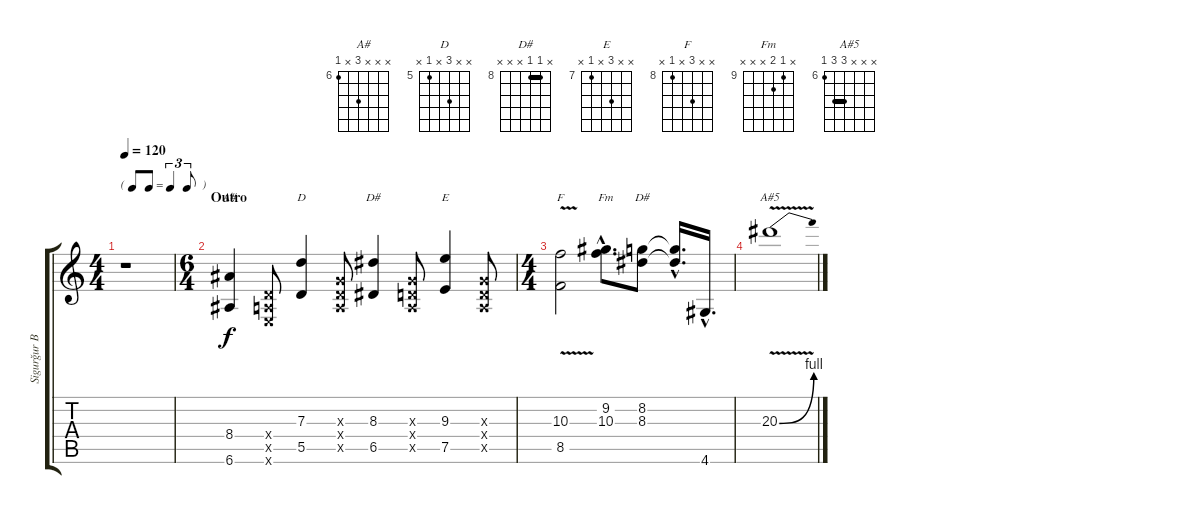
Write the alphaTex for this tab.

\track ("Sigurğur Bachmann, Lead Guitar" "Sigurğur B") {instrument overdrivenguitar}
\staff {score tabs}
\tuning (E4 B3 G3 D3 A2 E2) {hide}
\chord ("A#" x x x 8 x 6) {firstfret 6}
\chord ("D" x x 7 x 5 x) {firstfret 5}
\chord ("D#" x x 8 x 6 x) {firstfret 6}
\chord ("E" x x 9 x 7 x) {firstfret 7}
\chord ("F" x x 10 x 8 x) {firstfret 8}
\chord ("Fm" x 9 10 x x x) {firstfret 9}
\chord ("D#" x 8 8 x x x) {firstfret 8 barre 8}
\chord ("A#5" x x x 8 8 6) {firstfret 6 barre 8}
\ts (4 4)
\tf triplet8th
\tempo 120
\clef g2
\ks c
r.1{dy f} |
\ts (6 4)
\section ("" "Outro")
(8.4 6.6).4{ch "A#"} (0.4{x} 0.5{x} 0.6{x}).8 (7.3 5.5).4{ch "D"} (0.3{x} 0.4{x} 0.5{x}).8 (8.3 6.5).4{ch "D#"} (0.3{x} 0.4{x} 0.5{x}).8 (9.3 7.5).4{ch "E"} (0.3{x} 0.4{x} 0.5{x}).8 |
\ts (4 4)
(10.3{v} 8.5).2{ch "F"} (9.2{hac} 10.3{hac}).8{d ch "Fm"} (8.2 8.3).8{ch "D#"} (8.2{hac t} 8.3{hac t}).16{d} 4.6{hac}.16{d} |
20.3{be (bend 0 0 60 4) v}.1{ch "A#5"}
